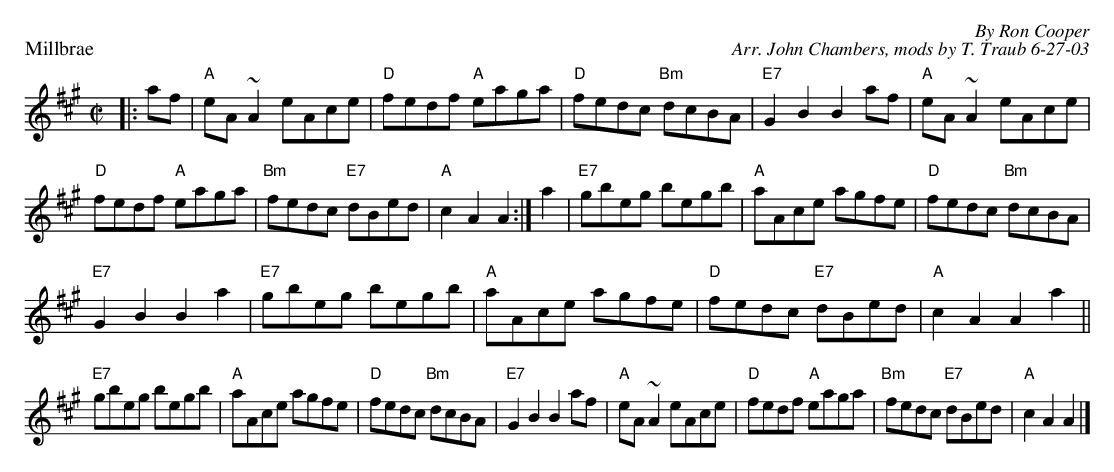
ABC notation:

X:1
P: Millbrae
C: By Ron Cooper
C: Arr. John Chambers, mods by T. Traub 6-27-03
M: C|
L: 1/8
K: A
|: af | "A"eA ~A2 eAce | "D"fedf "A"eaga | "D"fedc "Bm"dcBA | "E7"G2 B2 B2 af | "A"eA ~A2 eAce |
"D"fedf "A"eaga |"Bm"fedc "E7"dBed | "A"c2 A2 A2 :|a2 | "E7"gbeg begb | "A"aAce agfe | "D"fedc "Bm"dcBA |
 "E7"G2 B2 B2 a2 | "E7"gbeg begb | "A"aAce agfe | "D"fedc "E7"dBed | "A"c2 A2 A2 a2 ||
"E7"gbeg begb | "A"aAce agfe | "D"fedc "Bm"dcBA | "E7"G2 B2 B2 af | "A"eA ~A2 eAce | "D"fedf "A"eaga | "Bm"fedc "E7"dBed | "A"c2 A2 A2 |]
